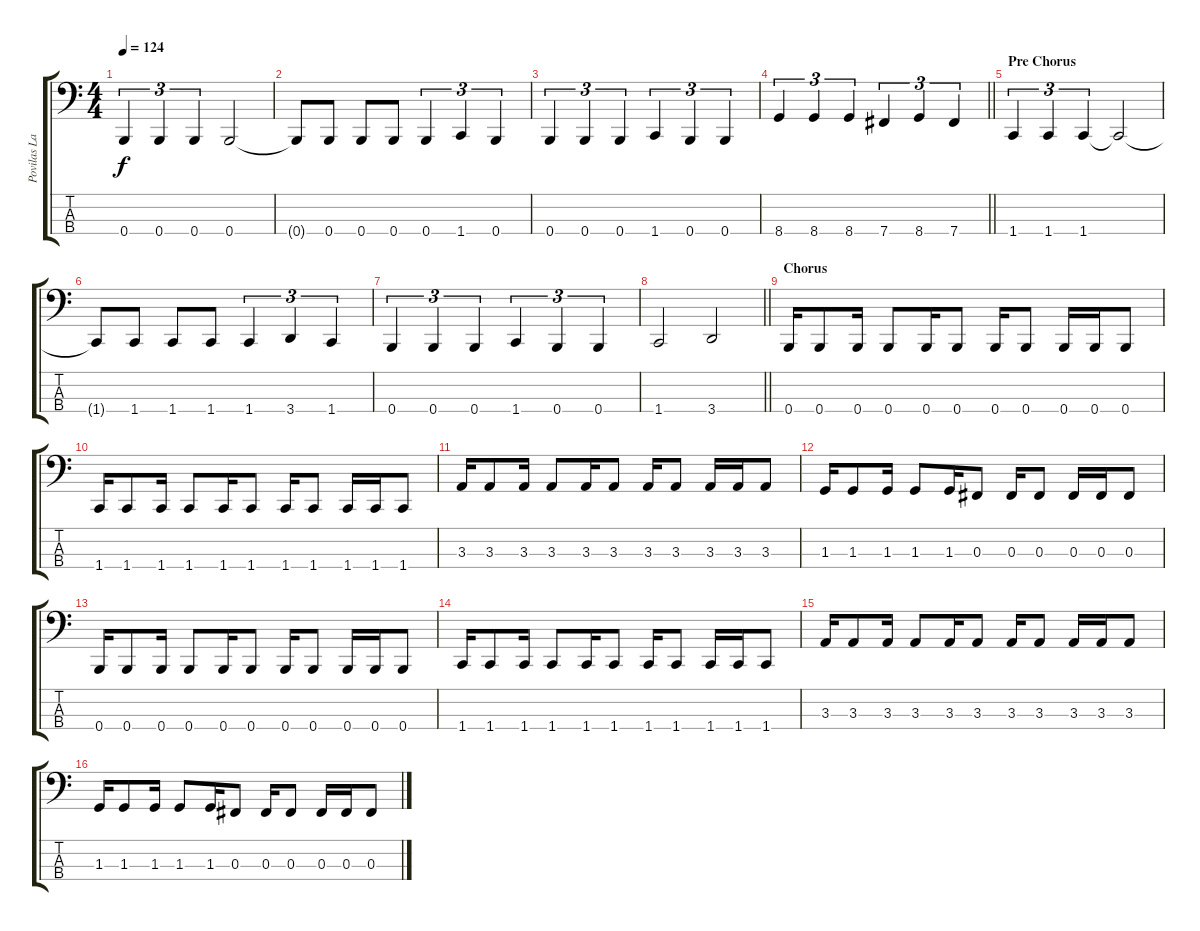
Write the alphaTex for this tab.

\track ("Povilas Laurinaitis " "Povilas La") {instrument electricbassfinger}
\staff {score tabs}
\tuning (E2 B1 Gb1 B0) {hide}
\ts (4 4)
\tempo 124
\clef f4
\ks c
0.4.4{tu (3 2) dy f} 0.4.4{tu (3 2)} 0.4.4{tu (3 2)} 0.4.2 |
0.4{t}.8 0.4.8 0.4.8 0.4.8 0.4.4{tu (3 2)} 1.4.4{tu (3 2)} 0.4.4{tu (3 2)} |
0.4.4{tu (3 2)} 0.4.4{tu (3 2)} 0.4.4{tu (3 2)} 1.4.4{tu (3 2)} 0.4.4{tu (3 2)} 0.4.4{tu (3 2)} |
\barLineRight lightlight
8.4.4{tu (3 2)} 8.4.4{tu (3 2)} 8.4.4{tu (3 2)} 7.4.4{tu (3 2)} 8.4.4{tu (3 2)} 7.4.4{tu (3 2)} |
\section ("" "Pre Chorus")
1.4.4{tu (3 2)} 1.4.4{tu (3 2)} 1.4.4{tu (3 2)} 1.4{t}.2 |
1.4{t}.8 1.4.8 1.4.8 1.4.8 1.4.4{tu (3 2)} 3.4.4{tu (3 2)} 1.4.4{tu (3 2)} |
0.4.4{tu (3 2)} 0.4.4{tu (3 2)} 0.4.4{tu (3 2)} 1.4.4{tu (3 2)} 0.4.4{tu (3 2)} 0.4.4{tu (3 2)} |
\barLineRight lightlight
1.4.2 3.4.2 |
\section ("" "Chorus")
0.4.16 0.4.8 0.4.16 0.4.8 0.4.16 0.4.8 0.4.16 0.4.8 0.4.16 0.4.16 0.4.8 |
1.4.16 1.4.8 1.4.16 1.4.8 1.4.16 1.4.8 1.4.16 1.4.8 1.4.16 1.4.16 1.4.8 |
3.3.16 3.3.8 3.3.16 3.3.8 3.3.16 3.3.8 3.3.16 3.3.8 3.3.16 3.3.16 3.3.8 |
1.3.16 1.3.8 1.3.16 1.3.8 1.3.16 0.3.8 0.3.16 0.3.8 0.3.16 0.3.16 0.3.8 |
0.4.16 0.4.8 0.4.16 0.4.8 0.4.16 0.4.8 0.4.16 0.4.8 0.4.16 0.4.16 0.4.8 |
1.4.16 1.4.8 1.4.16 1.4.8 1.4.16 1.4.8 1.4.16 1.4.8 1.4.16 1.4.16 1.4.8 |
3.3.16 3.3.8 3.3.16 3.3.8 3.3.16 3.3.8 3.3.16 3.3.8 3.3.16 3.3.16 3.3.8 |
1.3.16 1.3.8 1.3.16 1.3.8 1.3.16 0.3.8 0.3.16 0.3.8 0.3.16 0.3.16 0.3.8
